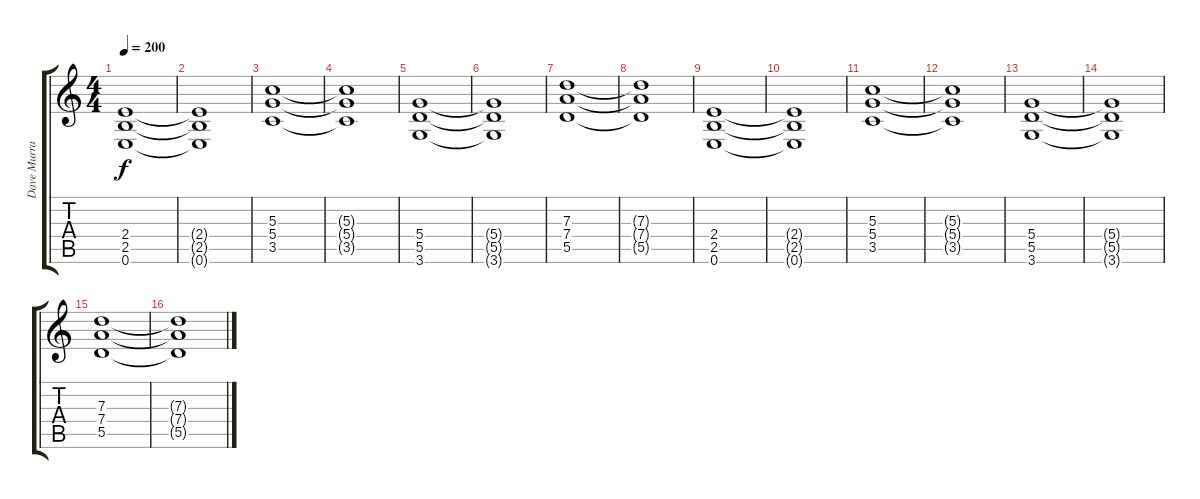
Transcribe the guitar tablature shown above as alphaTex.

\track ("Dave Murray" "Dave Murra") {instrument distortionguitar}
\staff {score tabs}
\tuning (E4 B3 G3 D3 A2 E2) {hide}
\ts (4 4)
\tempo 200
\clef g2
\ks c
(2.4 2.5 0.6).1{dy f} |
(2.4{t} 2.5{t} 0.6{t}).1 |
(5.3 5.4 3.5).1 |
(5.3{t} 5.4{t} 3.5{t}).1 |
(5.4 5.5 3.6).1 |
(5.4{t} 5.5{t} 3.6{t}).1 |
(7.3 7.4 5.5).1 |
(7.3{t} 7.4{t} 5.5{t}).1 |
(2.4 2.5 0.6).1 |
(2.4{t} 2.5{t} 0.6{t}).1 |
(5.3 5.4 3.5).1 |
(5.3{t} 5.4{t} 3.5{t}).1 |
(5.4 5.5 3.6).1 |
(5.4{t} 5.5{t} 3.6{t}).1 |
(7.3 7.4 5.5).1 |
(7.3{t} 7.4{t} 5.5{t}).1
